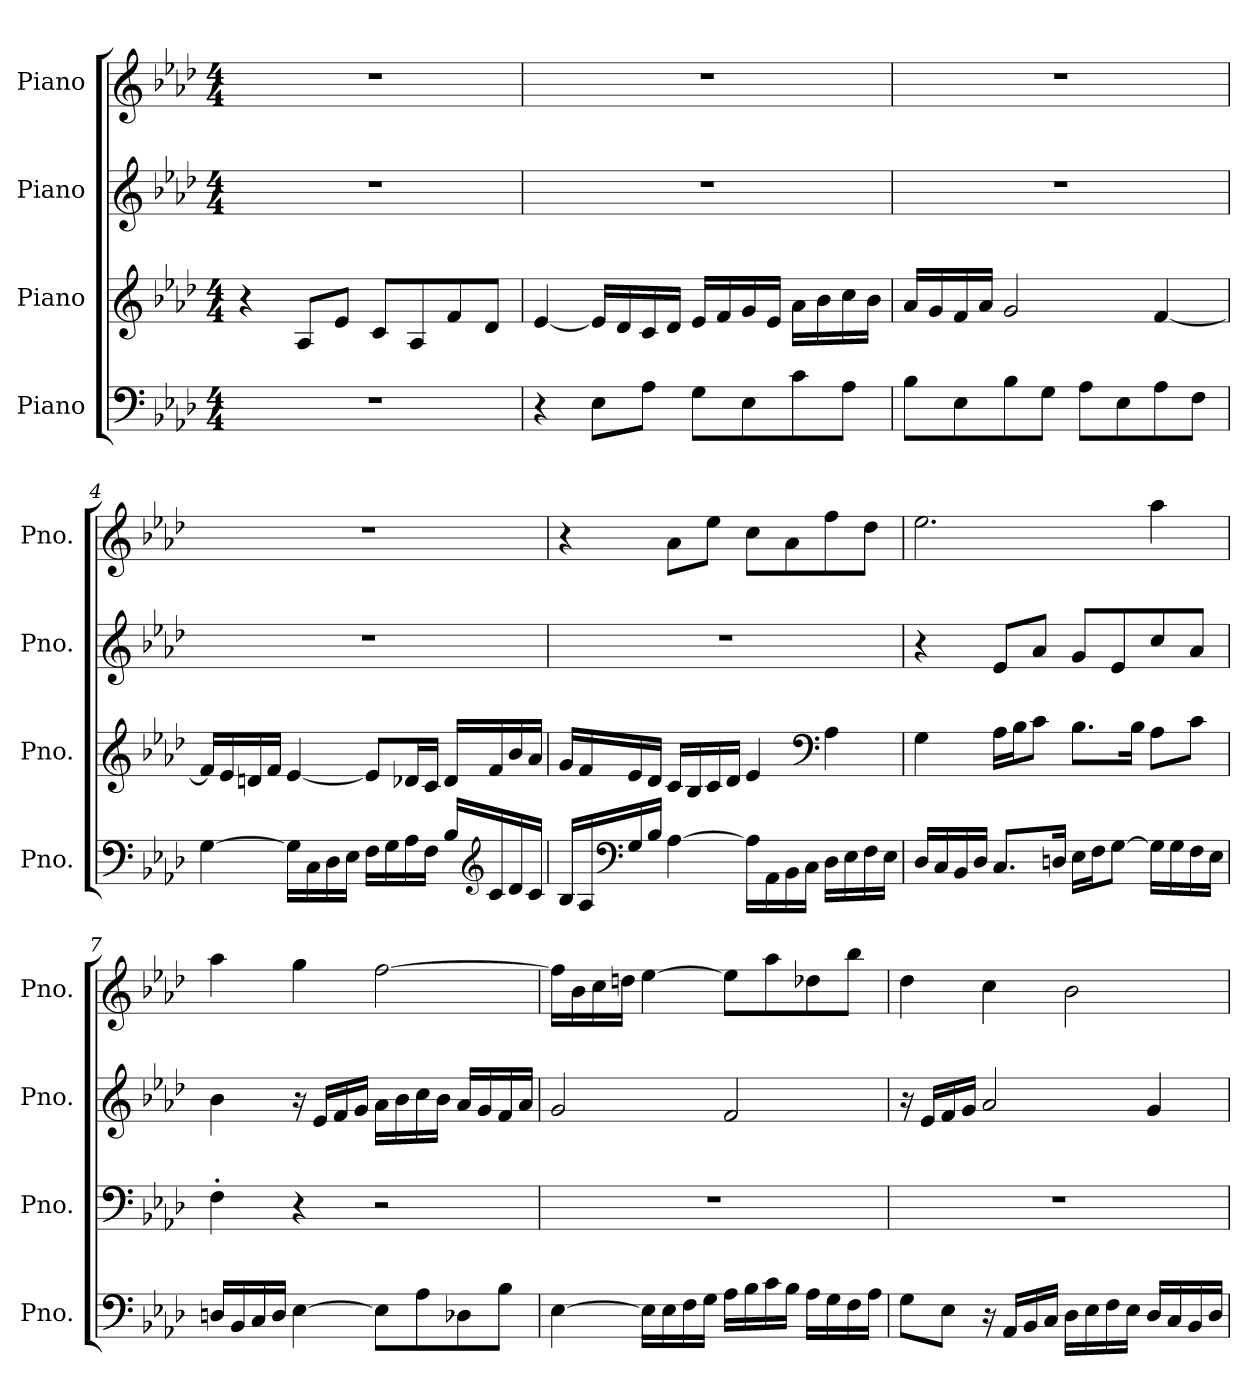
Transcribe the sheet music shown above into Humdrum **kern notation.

**kern	**kern	**kern	**kern
*part4	*part3	*part2	*part1
*staff4	*staff3	*staff2	*staff1
*I"Piano	*I"Piano	*I"Piano	*I"Piano
*I'Pno.	*I'Pno.	*I'Pno.	*I'Pno.
*clefF4	*clefG2	*clefG2	*clefG2
*k[b-e-a-d-]	*k[b-e-a-d-]	*k[b-e-a-d-]	*k[b-e-a-d-]
*M4/4	*M4/4	*M4/4	*M4/4
*MM68	*MM68	*MM68	*MM68
=1	=1	=1	=1
1r	4r	1r	1r
.	8A-/L	.	.
.	8e-/J	.	.
.	8c/L	.	.
.	8A-/	.	.
.	8f/	.	.
.	8d-/J	.	.
=2	=2	=2	=2
4r	[4e-/	1r	1r
8E-\L	16e-/LL]	.	.
.	16d-/	.	.
8A-\J	16c/	.	.
.	16d-/JJ	.	.
8G\L	16e-/LL	.	.
.	16f/	.	.
8E-\	16g/	.	.
.	16e-/JJ	.	.
8c\	16a-\LL	.	.
.	16b-\	.	.
8A-\J	16cc\	.	.
.	16b-\JJ	.	.
=3	=3	=3	=3
8B-\L	16a-/LL	1r	1r
.	16g/	.	.
8E-\	16f/	.	.
.	16a-/JJ	.	.
8B-\	2g/	.	.
8G\J	.	.	.
8A-\L	.	.	.
8E-\	.	.	.
8A-\	[4f/	.	.
8F\J	.	.	.
!!LO:LB:g=z
=4	=4	=4	=4
[4G\	16f/LL]	1r	1r
.	16e-/	.	.
.	16dn/	.	.
.	16f/JJ	.	.
16G\LL]	[4e-/	.	.
16C\	.	.	.
16D-\	.	.	.
16E-\JJ	.	.	.
16F\LL	8e-/L]	.	.
16G\	.	.	.
16A-\	16d-X/L	.	.
16F\JJ	16c/JJ	.	.
16B-/LL	16d-/LL	.	.
*clefG2	*	*	*
16c/	16f/	.	.
16d-/	16b-/	.	.
16c/JJ	16a-/JJ	.	.
=5	=5	=5	=5
16B-/LL	16g/LL	1r	4r
16A-/	16f/	.	.
*clefF4	*	*	*
16G/	16e-/	.	.
16B-/JJ	16d-/JJ	.	.
[4A-\	16c/LL	.	8a-\L
.	16B-/	.	.
.	16c/	.	8ee-\J
.	16d-/JJ	.	.
16A-\LL]	4e-/	.	8cc\L
16AA-\	.	.	.
16BB-\	.	.	8a-\
16C\JJ	.	.	.
*	*clefF4	*	*
16D-\LL	4A-\	.	8ff\
16E-\	.	.	.
16F\	.	.	8dd-\J
16E-\JJ	.	.	.
!!LO:LB:g=z
=6	=6	=6	=6
16D-/LL	4G\	4r	2.ee-\
16C/	.	.	.
16BB-/	.	.	.
16D-/JJ	.	.	.
8.C/L	16A-\LL	8e-/L	.
.	16B-\J	.	.
.	8c\J	8a-/J	.
16Dn/Jk	.	.	.
16E-\LL	8.B-\L	8g/L	.
16F\J	.	.	.
[8G\J	.	8e-/	.
.	16B-\Jk	.	.
16G\LL]	8A-\L	8cc/	4aa-\
16G\	.	.	.
16F\	8c\J	8a-/J	.
16E-\JJ	.	.	.
=7	=7	=7	=7
16Dn/LL	4F'\	4b-\	4aa-\
16BB-/	.	.	.
16C/	.	.	.
16D/JJ	.	.	.
[4E-\	4r	16r	4gg\
.	.	16e-/LL	.
.	.	16f/	.
.	.	16g/JJ	.
8E-\L]	2r	16a-\LL	[2ff\
.	.	16b-\	.
8A-\	.	16cc\	.
.	.	16b-\JJ	.
8D-X\	.	16a-/LL	.
.	.	16g/	.
8B-\J	.	16f/	.
.	.	16a-/JJ	.
!!LO:PB:g=z
=8	=8	=8	=8
[4E-\	1r	2g/	16ff\LL]
.	.	.	16b-\
.	.	.	16cc\
.	.	.	16ddn\JJ
16E-\LL]	.	.	[4ee-\
16E-\	.	.	.
16F\	.	.	.
16G\JJ	.	.	.
16A-\LL	.	2f/	8ee-\L]
16B-\	.	.	.
16c\	.	.	8aa-\
16B-\JJ	.	.	.
16A-\LL	.	.	8dd-X\
16G\	.	.	.
16F\	.	.	8bb-\J
16A-\JJ	.	.	.
=9	=9	=9	=9
8G\L	1r	16r	4dd-\
.	.	16e-/LL	.
8E-\J	.	16f/	.
.	.	16g/JJ	.
16r	.	2a-/	4cc\
16AA-/LL	.	.	.
16BB-/	.	.	.
16C/JJ	.	.	.
16D-\LL	.	.	2b-\
16E-\	.	.	.
16F\	.	.	.
16E-\JJ	.	.	.
16D-/LL	.	4g/	.
16C/	.	.	.
16BB-/	.	.	.
16D-/JJ	.	.	.
=	=	=	=
*-	*-	*-	*-
